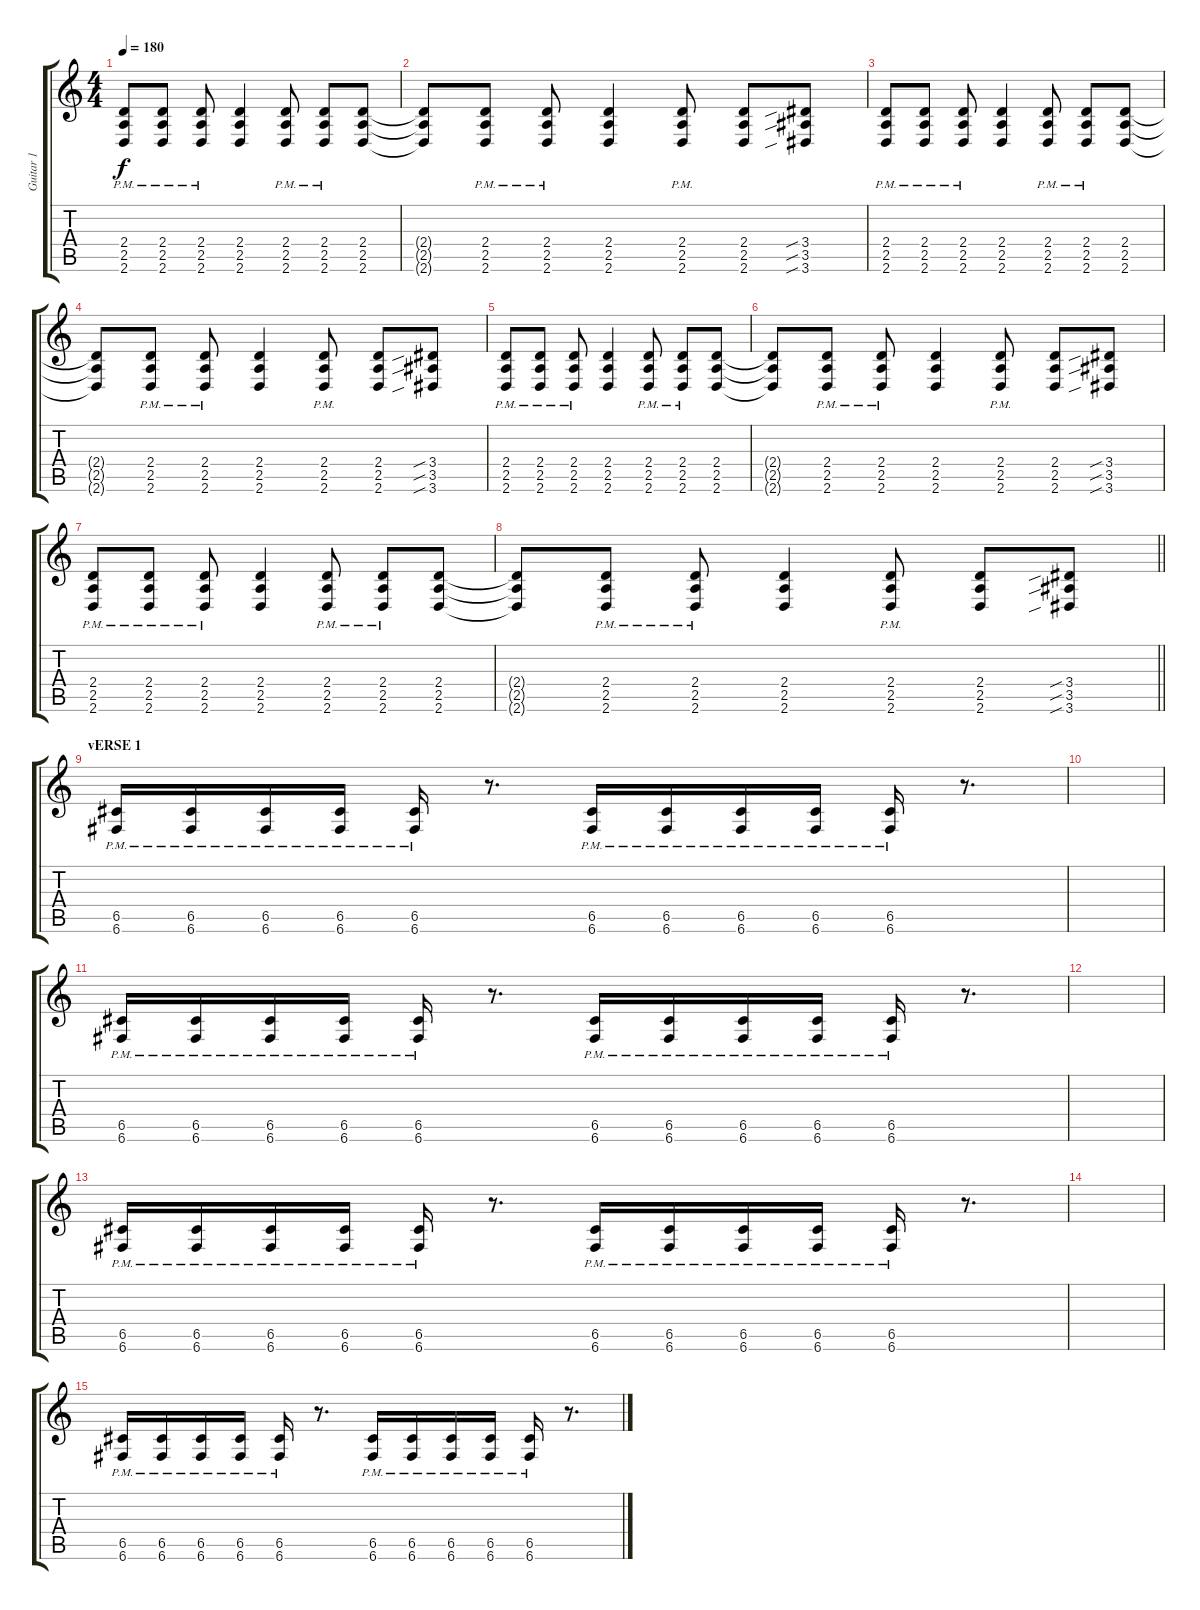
\track ("Guitar 1" "Guitar 1") {instrument distortionguitar}
\staff {score tabs}
\tuning (D4 A3 F3 C3 G2 C2) {hide}
\ts (4 4)
\tempo 180
\clef g2
\ks c
(2.4{pm} 2.5{pm} 2.6{pm}).8{dy f} (2.4{pm} 2.5{pm} 2.6{pm}).8 (2.4{pm} 2.5{pm} 2.6{pm}).8 (2.4 2.5 2.6).4 (2.4{pm} 2.5{pm} 2.6{pm}).8 (2.4{pm} 2.5{pm} 2.6{pm}).8 (2.4 2.5 2.6).8 |
(2.4{t} 2.5{t} 2.6{t}).8 (2.4{pm} 2.5{pm} 2.6{pm}).8 (2.4{pm} 2.5{pm} 2.6{pm}).8 (2.4 2.5 2.6).4 (2.4{pm} 2.5{pm} 2.6{pm}).8 (2.4 2.5 2.6).8 (3.4{sib} 3.5{sib} 3.6{sib}).8 |
(2.4{pm} 2.5{pm} 2.6{pm}).8 (2.4{pm} 2.5{pm} 2.6{pm}).8 (2.4{pm} 2.5{pm} 2.6{pm}).8 (2.4 2.5 2.6).4 (2.4{pm} 2.5{pm} 2.6{pm}).8 (2.4{pm} 2.5{pm} 2.6{pm}).8 (2.4 2.5 2.6).8 |
(2.4{t} 2.5{t} 2.6{t}).8 (2.4{pm} 2.5{pm} 2.6{pm}).8 (2.4{pm} 2.5{pm} 2.6{pm}).8 (2.4 2.5 2.6).4 (2.4{pm} 2.5{pm} 2.6{pm}).8 (2.4 2.5 2.6).8 (3.4{sib} 3.5{sib} 3.6{sib}).8 |
(2.4{pm} 2.5{pm} 2.6{pm}).8 (2.4{pm} 2.5{pm} 2.6{pm}).8 (2.4{pm} 2.5{pm} 2.6{pm}).8 (2.4 2.5 2.6).4 (2.4{pm} 2.5{pm} 2.6{pm}).8 (2.4{pm} 2.5{pm} 2.6{pm}).8 (2.4 2.5 2.6).8 |
(2.4{t} 2.5{t} 2.6{t}).8 (2.4{pm} 2.5{pm} 2.6{pm}).8 (2.4{pm} 2.5{pm} 2.6{pm}).8 (2.4 2.5 2.6).4 (2.4{pm} 2.5{pm} 2.6{pm}).8 (2.4 2.5 2.6).8 (3.4{sib} 3.5{sib} 3.6{sib}).8 |
(2.4{pm} 2.5{pm} 2.6{pm}).8 (2.4{pm} 2.5{pm} 2.6{pm}).8 (2.4{pm} 2.5{pm} 2.6{pm}).8 (2.4 2.5 2.6).4 (2.4{pm} 2.5{pm} 2.6{pm}).8 (2.4{pm} 2.5{pm} 2.6{pm}).8 (2.4 2.5 2.6).8 |
\barLineRight lightlight
(2.4{t} 2.5{t} 2.6{t}).8 (2.4{pm} 2.5{pm} 2.6{pm}).8 (2.4{pm} 2.5{pm} 2.6{pm}).8 (2.4 2.5 2.6).4 (2.4{pm} 2.5{pm} 2.6{pm}).8 (2.4 2.5 2.6).8 (3.4{sib} 3.5{sib} 3.6{sib}).8 |
\section ("" "vERSE 1")
(6.5{pm} 6.6{pm}).16 (6.5{pm} 6.6{pm}).16 (6.5{pm} 6.6{pm}).16 (6.5{pm} 6.6{pm}).16 (6.5{pm} 6.6{pm}).16 r.8{d} (6.5{pm} 6.6{pm}).16 (6.5{pm} 6.6{pm}).16 (6.5{pm} 6.6{pm}).16 (6.5{pm} 6.6{pm}).16 (6.5{pm} 6.6{pm}).16 r.8{d} |
|
(6.5{pm} 6.6{pm}).16 (6.5{pm} 6.6{pm}).16 (6.5{pm} 6.6{pm}).16 (6.5{pm} 6.6{pm}).16 (6.5{pm} 6.6{pm}).16 r.8{d} (6.5{pm} 6.6{pm}).16 (6.5{pm} 6.6{pm}).16 (6.5{pm} 6.6{pm}).16 (6.5{pm} 6.6{pm}).16 (6.5{pm} 6.6{pm}).16 r.8{d} |
|
(6.5{pm} 6.6{pm}).16 (6.5{pm} 6.6{pm}).16 (6.5{pm} 6.6{pm}).16 (6.5{pm} 6.6{pm}).16 (6.5{pm} 6.6{pm}).16 r.8{d} (6.5{pm} 6.6{pm}).16 (6.5{pm} 6.6{pm}).16 (6.5{pm} 6.6{pm}).16 (6.5{pm} 6.6{pm}).16 (6.5{pm} 6.6{pm}).16 r.8{d} |
|
(6.5{pm} 6.6{pm}).16 (6.5{pm} 6.6{pm}).16 (6.5{pm} 6.6{pm}).16 (6.5{pm} 6.6{pm}).16 (6.5{pm} 6.6{pm}).16 r.8{d} (6.5{pm} 6.6{pm}).16 (6.5{pm} 6.6{pm}).16 (6.5{pm} 6.6{pm}).16 (6.5{pm} 6.6{pm}).16 (6.5{pm} 6.6{pm}).16 r.8{d}
